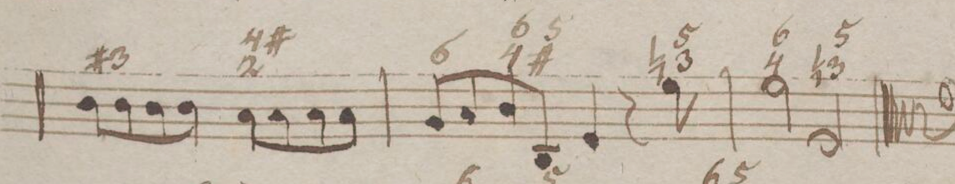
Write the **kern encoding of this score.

**kern	**fba	**dynam
*I"Organ.	*	*
*clefF4	*	*
*k[b-e-a-]	*	*
*met(c)	*	*
*M4/4	*	*
8D\L	3#	.
8D\	.	.
8D\	.	.
8D\J	.	.
8C\L	4# 2	.
8C\	.	.
8C\	.	.
8C\J	.	.
=40	=40	=40
8BB-/L	6	.
8C/	.	.
8D/	6 4	.
8DD/J	5 #	.
4GG/	.	.
8r	.	.
8G\	5 3n	.
=41	=41	=41
*2\right	*	*
2G\	6 4	.
2GG/	5 3n	.
==	==	==
*-	*-	*-
